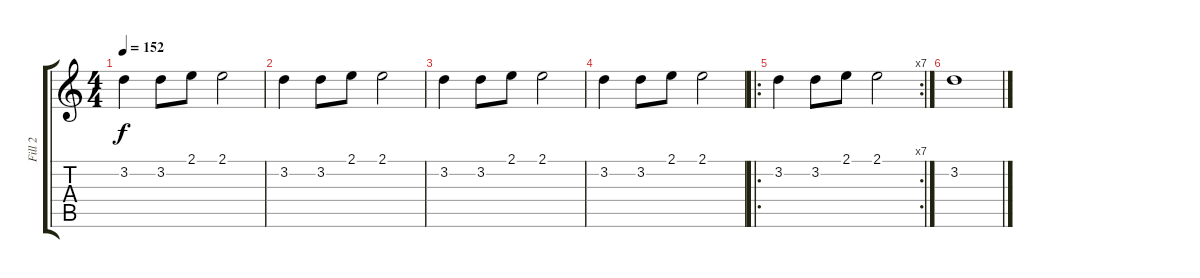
\track ("Fill 2" "Fill 2") {instrument distortionguitar}
\staff {score tabs}
\tuning (D4 B3 G3 D3 A2 D2) {hide}
\ts (4 4)
\tempo 152
\clef g2
\ks c
3.2.4{dy f} 3.2.8 2.1.8 2.1.2 |
3.2.4 3.2.8 2.1.8 2.1.2 |
3.2.4 3.2.8 2.1.8 2.1.2 |
3.2.4 3.2.8 2.1.8 2.1.2 |
\ro
\rc 7
3.2.4 3.2.8 2.1.8 2.1.2 |
3.2.1
